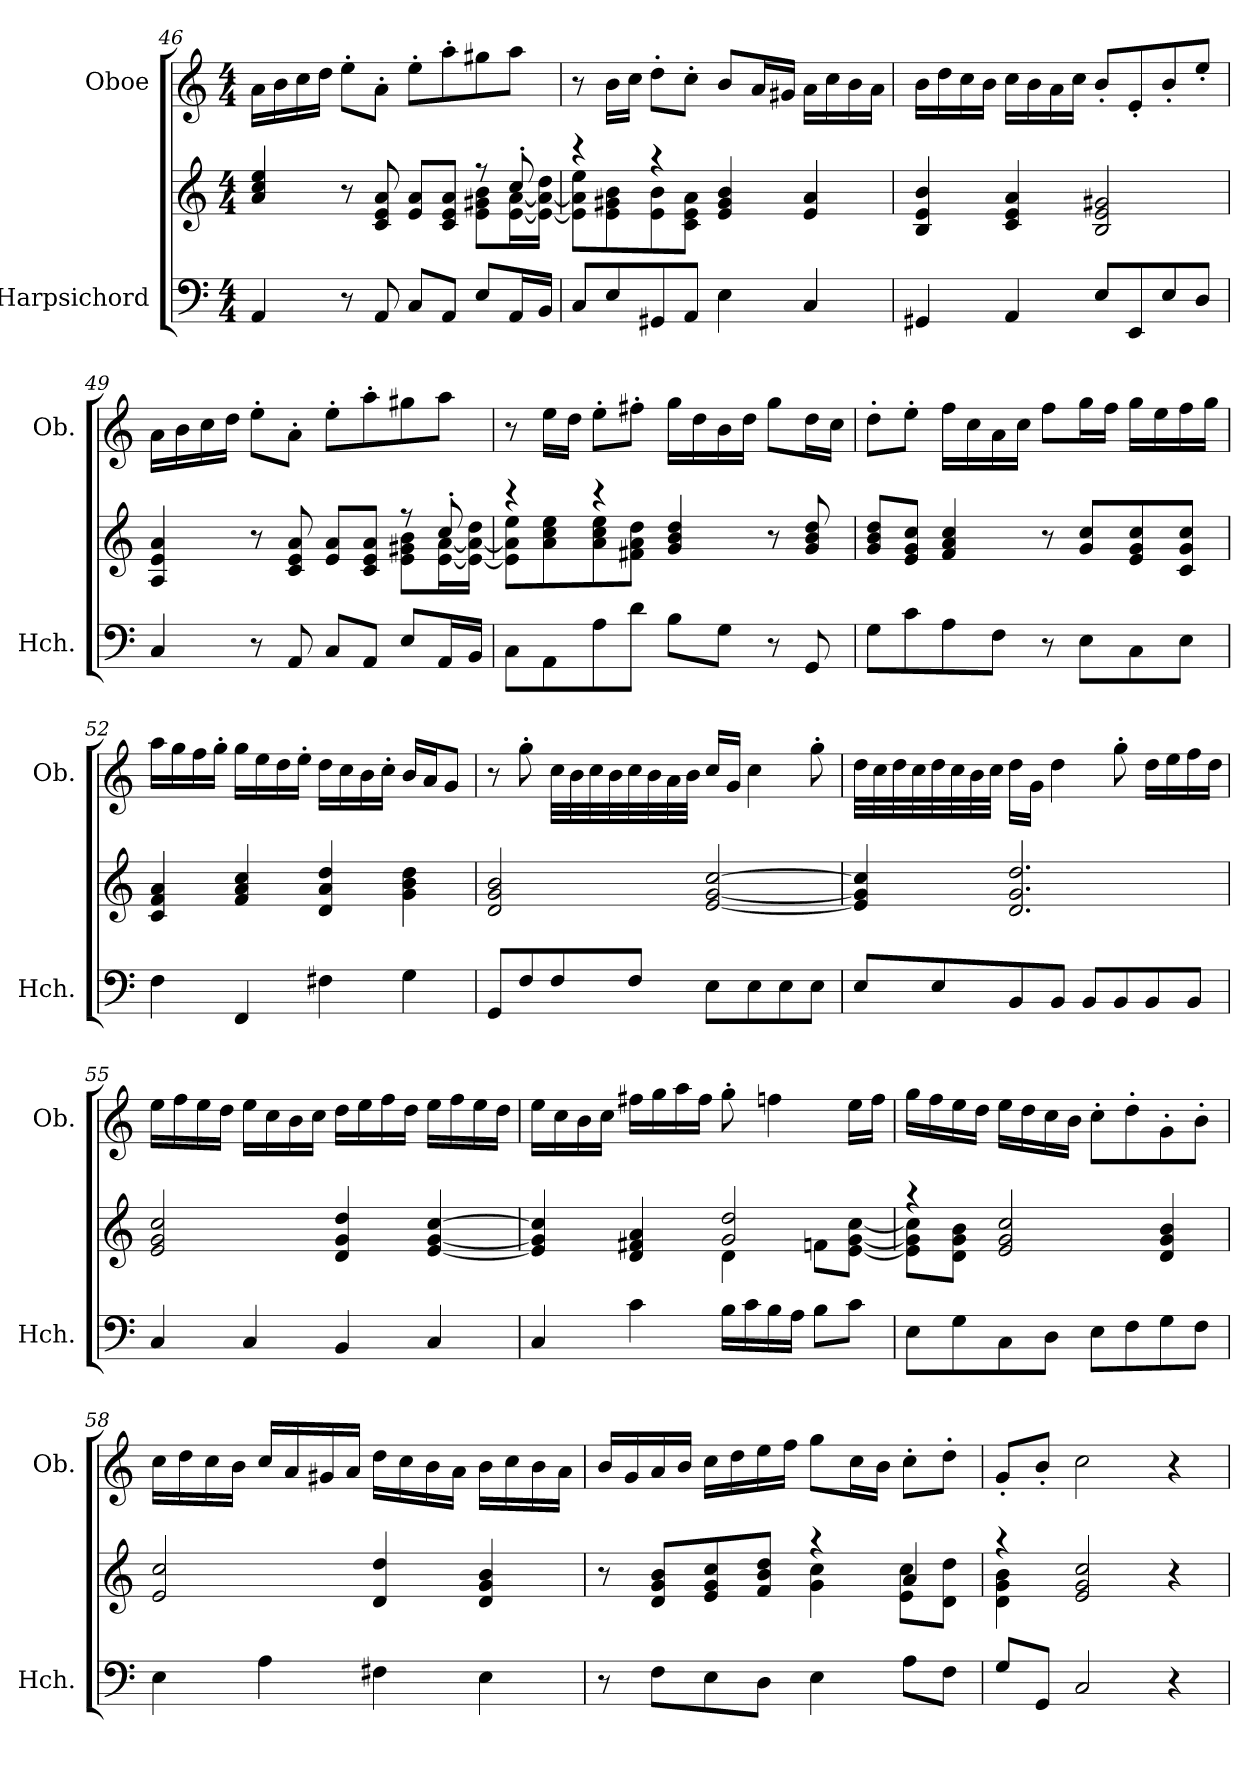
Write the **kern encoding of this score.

**kern	**kern	**kern
*part2	*part2	*part1
*staff3	*staff2	*staff1
*I"Harpsichord	*	*I"Oboe
*I'Hch.	*	*I'Ob.
!!LO:PB:g=z
*clefF4	*clefG2	*clefG2
*k[]	*k[]	*k[]
*M4/4	*M4/4	*M4/4
=46	=46	=46
*	*^	*
4AA/	4a/ 4cc/ 4ee/	2.ryy	16a\LL
.	.	.	16b\
.	.	.	16cc\
.	.	.	16dd\JJ
8r	8r	.	8ee'\L
8AA/	8c/ 8e/ 8a/	.	8a'\J
8C/L	8e/ 8a/L	.	8ee'\L
8AA/J	8c/ 8e/ 8a/J	.	8aa'\
8E/L	8r	8e\ 8g#X\ 8b\L	8gg#X\
16AA/L	8cc'/	[16e\ [16a\L	8aa\J
16BB/JJ	.	16e\_ 16a\_ 16dd\JJ	.
=47	=47	=47	=47
8C/L	4r	8e\] 8a\] 8ee\L	8r
8E/	.	8e\ 8g#X\ 8b\	16b\LL
.	.	.	16cc\JJ
8GG#X/	4r	8e\ 8b\	8dd'\L
8AA/J	.	8c\ 8e\ 8a\J	8cc'\J
4E\	4e/ 4g#/ 4b/	2ryy	8b/L
.	.	.	16a/L
.	.	.	16g#X/JJ
4C/	4e/ 4a/	.	16a\LL
.	.	.	16cc\
.	.	.	16b\
.	.	.	16a\JJ
*	*v	*v	*
=48	=48	=48
4GG#X/	4B/ 4e/ 4b/	16b\LL
.	.	16dd\
.	.	16cc\
.	.	16b\JJ
4AA/	4c/ 4e/ 4a/	16cc\LL
.	.	16b\
.	.	16a\
.	.	16cc\JJ
8E/L	2B/ 2e/ 2g#X/	8b'/L
8EE/	.	8e'/
8E/	.	8b'/
8D/J	.	8ee'/J
!!LO:LB:g=z
=49	=49	=49
*	*^	*
4C/	4A/ 4e/ 4a/	2.ryy	16a\LL
.	.	.	16b\
.	.	.	16cc\
.	.	.	16dd\JJ
8r	8r	.	8ee'\L
8AA/	8c/ 8e/ 8a/	.	8a'\J
8C/L	8e/ 8a/L	.	8ee'\L
8AA/J	8c/ 8e/ 8a/J	.	8aa'\
8E/L	8r	8e\ 8g#X\ 8b\L	8gg#X\
16AA/L	8cc'/	[16e\ [16a\L	8aa\J
16BB/JJ	.	16e\_ 16a\_ 16dd\JJ	.
=50	=50	=50	=50
8C\L	4r	8e\] 8a\] 8ee\L	8r
8AA\	.	8a\ 8cc\ 8ee\	16ee\LL
.	.	.	16dd\JJ
8A\	4r	8a\ 8cc\ 8ee\	8ee'\L
8d\J	.	8f#X\ 8a\ 8dd\J	8ff#X'\J
8B\L	4g/ 4b/ 4dd/	2ryy	16gg\LL
.	.	.	16dd\
8G\J	.	.	16b\
.	.	.	16dd\JJ
8r	8r	.	8gg\L
8GG/	8g/ 8b/ 8dd/	.	16dd\L
.	.	.	16cc\JJ
*	*v	*v	*
=51	=51	=51
8G\L	8g/ 8b/ 8dd/L	8dd'\L
8c\	8e/ 8g/ 8cc/J	8ee'\J
8A\	4f/ 4a/ 4cc/	16ff\LL
.	.	16cc\
8F\J	.	16a\
.	.	16cc\JJ
8r	8r	8ff\L
8E\L	8g/ 8cc/L	16gg\L
.	.	16ff\JJ
8C\	8e/ 8g/ 8cc/	16gg\LL
.	.	16ee\
8E\J	8c/ 8g/ 8cc/J	16ff\
.	.	16gg\JJ
!!LO:LB:g=z
=52	=52	=52
4F\	4c/ 4f/ 4a/	16aa\LL
.	.	16gg\
.	.	16ff\
.	.	16gg'\JJ
4FF/	4f/ 4a/ 4cc/	16gg\LL
.	.	16ee\
.	.	16dd\
.	.	16ee'\JJ
4F#X\	4d/ 4a/ 4dd/	16dd\LL
.	.	16cc\
.	.	16b\
.	.	16cc'\JJ
4G\	4g\ 4b\ 4dd\	16b/LL
.	.	16a/J
.	.	8g/J
=53	=53	=53
8GG/L	2d/ 2g/ 2b/	8r
8F/	.	8gg'\
8F/	.	32cc\LLL
.	.	32b\
.	.	32cc\
.	.	32b\
8F/J	.	32cc\
.	.	32b\
.	.	32a\
.	.	32b\JJJ
8E\L	[2e/ [2g/ [2cc/	16cc/LL
.	.	16g/JJ
8E\	.	4cc\
8E\	.	.
8E\J	.	8gg'\
=54	=54	=54
8E/L	4e/] 4g/] 4cc/]	32dd\LLL
.	.	32cc\
.	.	32dd\
.	.	32cc\
8E/	.	32dd\
.	.	32cc\
.	.	32b\
.	.	32cc\JJJ
8BB/	2.d/ 2.g/ 2.dd/	16dd\LL
.	.	16g\JJ
8BB/J	.	4dd\
8BB/L	.	.
8BB/	.	8gg'\
8BB/	.	16dd\LL
.	.	16ee\
8BB/J	.	16ff\
.	.	16dd\JJ
!!LO:LB:g=z
=55	=55	=55
4C/	2e/ 2g/ 2cc/	16ee\LL
.	.	16ff\
.	.	16ee\
.	.	16dd\JJ
4C/	.	16ee\LL
.	.	16cc\
.	.	16b\
.	.	16cc\JJ
4BB/	4d/ 4g/ 4dd/	16dd\LL
.	.	16ee\
.	.	16ff\
.	.	16dd\JJ
4C/	[4e/ [4g/ [4cc/	16ee\LL
.	.	16ff\
.	.	16ee\
.	.	16dd\JJ
=56	=56	=56
*	*^	*
4C/	4e/] 4g/] 4cc/]	2ryy	16ee\LL
.	.	.	16cc\
.	.	.	16b\
.	.	.	16cc\JJ
4c\	4d/ 4f#X/ 4a/	.	16ff#X\LL
.	.	.	16gg\
.	.	.	16aa\
.	.	.	16ff#\JJ
16B\LL	2g/ 2dd/	4d\	8gg'\
16c\	.	.	.
16B\	.	.	4ffn\
16A\JJ	.	.	.
8B\L	.	8fn\L	.
8c\J	.	[8e\ [8g\ [8cc\J	16ee\LL
.	.	.	16ff\JJ
=57	=57	=57	=57
8E\L	4r	8e\] 8g\] 8cc\]L	16gg\LL
.	.	.	16ff\
8G\	.	8d\ 8g\ 8b\J	16ee\
.	.	.	16dd\JJ
8C\	2e/ 2g/ 2cc/	2.ryy	16ee\LL
.	.	.	16dd\
8D\J	.	.	16cc\
.	.	.	16b\JJ
8E\L	.	.	8cc'\L
8F\	.	.	8dd'\
8G\	4d/ 4g/ 4b/	.	8g'\
8F\J	.	.	8b'\J
*	*v	*v	*
!!LO:PB:g=z
=58	=58	=58
4E\	2e/ 2cc/	16cc\LL
.	.	16dd\
.	.	16cc\
.	.	16b\JJ
4A\	.	16cc/LL
.	.	16a/
.	.	16g#X/
.	.	16a/JJ
4F#X\	4d/ 4dd/	16dd\LL
.	.	16cc\
.	.	16b\
.	.	16a\JJ
4E\	4d/ 4g/ 4b/	16b\LL
.	.	16cc\
.	.	16b\
.	.	16a\JJ
=59	=59	=59
*	*^	*
8r	8r	2ryy	16b/LL
.	.	.	16g/
8F\L	8d/ 8g/ 8b/L	.	16a/
.	.	.	16b/JJ
8E\	8e/ 8g/ 8cc/	.	16cc\LL
.	.	.	16dd\
8D\J	8f/ 8b/ 8dd/J	.	16ee\
.	.	.	16ff\JJ
4E\	4r	4g\ 4cc\	8gg\L
.	.	.	16cc\L
.	.	.	16b\JJ
8A\L	4a/	8e\ 8cc\L	8cc'\L
8F\J	.	8d\ 8dd\J	8dd'\J
=60	=60	=60	=60
8G/L	4r	4d\ 4g\ 4b\	8g'/L
8GG/J	.	.	8b'/J
2C/	2e/ 2g/ 2cc/	2.ryy	2cc\
4r	4r	.	4r
*	*v	*v	*
=	=	=
*-	*-	*-
